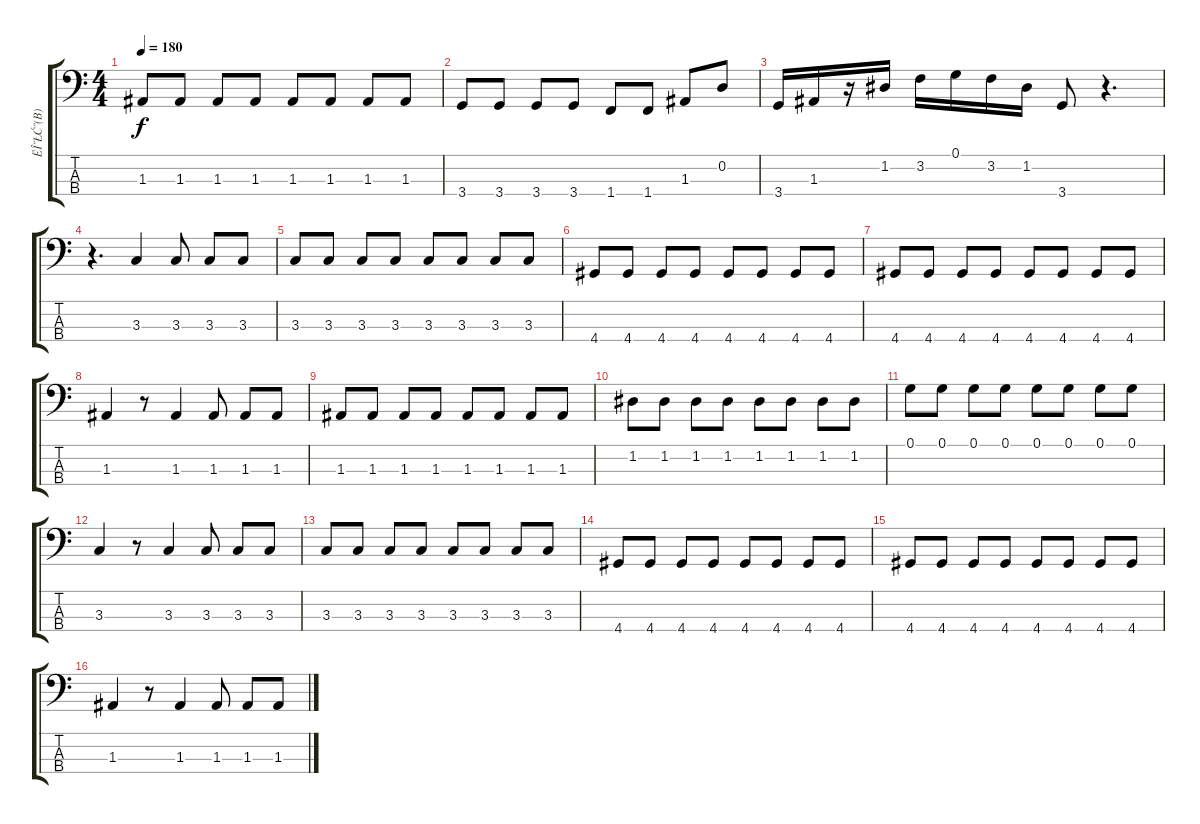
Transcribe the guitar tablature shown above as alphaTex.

\track ("ËÎ˝ŁĆ˝(B)" "ËÎ˝ŁĆ˝(B)") {instrument electricbassfinger}
\staff {score tabs}
\tuning (G2 D2 A1 E1) {hide}
\ts (4 4)
\tempo 180
\clef f4
\ks c
1.3.8{dy f} 1.3.8 1.3.8 1.3.8 1.3.8 1.3.8 1.3.8 1.3.8 |
3.4.8 3.4.8 3.4.8 3.4.8 1.4.8 1.4.8 1.3.8 0.2.8 |
3.4.16 1.3.16 r.16 1.2.16 3.2.16 0.1.16 3.2.16 1.2.16 3.4.8 r.4{d} |
r.4{d} 3.3.4 3.3.8 3.3.8 3.3.8 |
3.3.8 3.3.8 3.3.8 3.3.8 3.3.8 3.3.8 3.3.8 3.3.8 |
4.4.8 4.4.8 4.4.8 4.4.8 4.4.8 4.4.8 4.4.8 4.4.8 |
4.4.8 4.4.8 4.4.8 4.4.8 4.4.8 4.4.8 4.4.8 4.4.8 |
1.3.4 r.8 1.3.4 1.3.8 1.3.8 1.3.8 |
1.3.8 1.3.8 1.3.8 1.3.8 1.3.8 1.3.8 1.3.8 1.3.8 |
1.2.8 1.2.8 1.2.8 1.2.8 1.2.8 1.2.8 1.2.8 1.2.8 |
0.1.8 0.1.8 0.1.8 0.1.8 0.1.8 0.1.8 0.1.8 0.1.8 |
3.3.4 r.8 3.3.4 3.3.8 3.3.8 3.3.8 |
3.3.8 3.3.8 3.3.8 3.3.8 3.3.8 3.3.8 3.3.8 3.3.8 |
4.4.8 4.4.8 4.4.8 4.4.8 4.4.8 4.4.8 4.4.8 4.4.8 |
4.4.8 4.4.8 4.4.8 4.4.8 4.4.8 4.4.8 4.4.8 4.4.8 |
1.3.4 r.8 1.3.4 1.3.8 1.3.8 1.3.8
